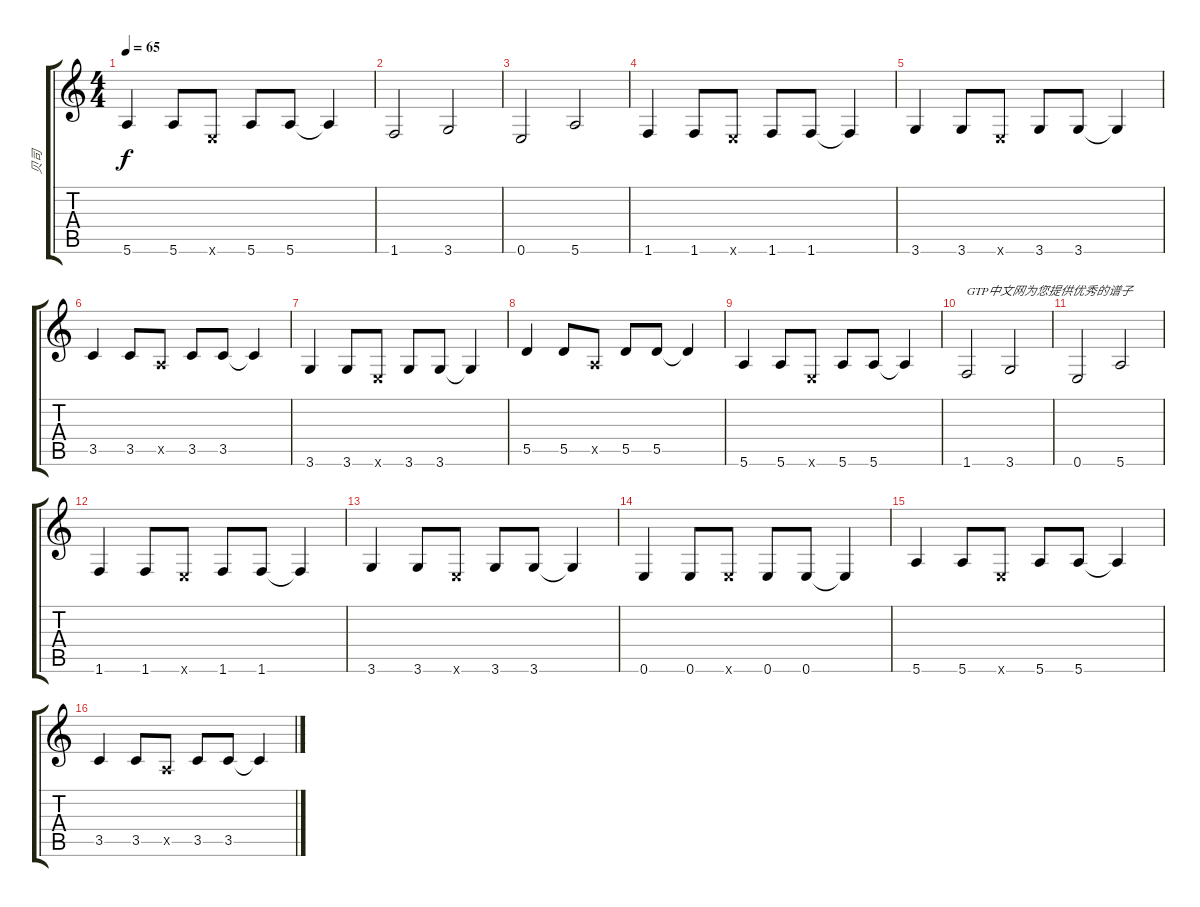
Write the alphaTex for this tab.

\track ("贝司" "贝司") {instrument electricbassfinger}
\staff {score tabs}
\tuning (E4 B3 G3 D3 A2 E2) {hide}
\ts (4 4)
\tempo 65
\clef g2
\ks c
5.6.4{dy f} 5.6.8 0.6{x}.8 5.6.8 5.6.8 5.6{t}.4 |
1.6.2 3.6.2 |
0.6.2 5.6.2 |
1.6.4 1.6.8 0.6{x}.8 1.6.8 1.6.8 1.6{t}.4 |
3.6.4 3.6.8 0.6{x}.8 3.6.8 3.6.8 3.6{t}.4 |
3.5.4 3.5.8 0.5{x}.8 3.5.8 3.5.8 3.5{t}.4 |
3.6.4 3.6.8 0.6{x}.8 3.6.8 3.6.8 3.6{t}.4 |
5.5.4 5.5.8 0.5{x}.8 5.5.8 5.5.8 5.5{t}.4 |
5.6.4 5.6.8 0.6{x}.8 5.6.8 5.6.8 5.6{t}.4 |
1.6.2{txt "GTP中文网为您提供优秀的谱子"} 3.6.2 |
0.6.2 5.6.2 |
1.6.4 1.6.8 0.6{x}.8 1.6.8 1.6.8 1.6{t}.4 |
3.6.4 3.6.8 0.6{x}.8 3.6.8 3.6.8 3.6{t}.4 |
0.6.4 0.6.8 0.6{x}.8 0.6.8 0.6.8 0.6{t}.4 |
5.6.4 5.6.8 0.6{x}.8 5.6.8 5.6.8 5.6{t}.4 |
3.5.4 3.5.8 0.5{x}.8 3.5.8 3.5.8 3.5{t}.4
